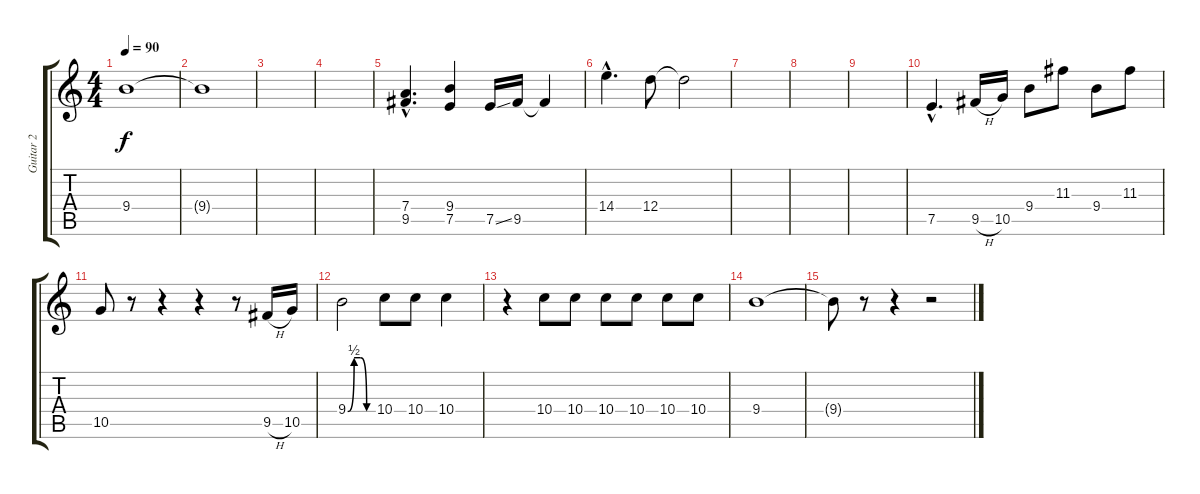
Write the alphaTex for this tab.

\track ("Guitar 2" "Guitar 2") {instrument acousticguitarsteel}
\staff {score tabs}
\tuning (E4 B3 G3 D3 A2 E2) {hide}
\ts (4 4)
\tempo 90
\clef g2
\ks c
9.4{t}.1{dy f} |
9.4{t}.1 |
|
|
(7.4{hac} 9.5{hac}).4{d} (9.4 7.5).4 7.5{ss}.16 9.5.16 9.5{t}.4 |
14.4{hac}.4{d} 12.4.8 12.4{t}.2 |
|
|
|
7.5{hac}.4{d} 9.5{h}.16 10.5.16 9.4.8 11.3.8 9.4.8 11.3.8 |
10.5.8 r.8 r.4 r.4 r.8 9.5{h}.16 10.5.16 |
9.4{be (custom 0 0 15 2 30 2 45 0 60 0)}.2 10.4.8 10.4.8 10.4.4 |
r.4 10.4.8 10.4.8 10.4.8 10.4.8 10.4.8 10.4.8 |
9.4.1 |
9.4{t}.8 r.8 r.4 r.2
